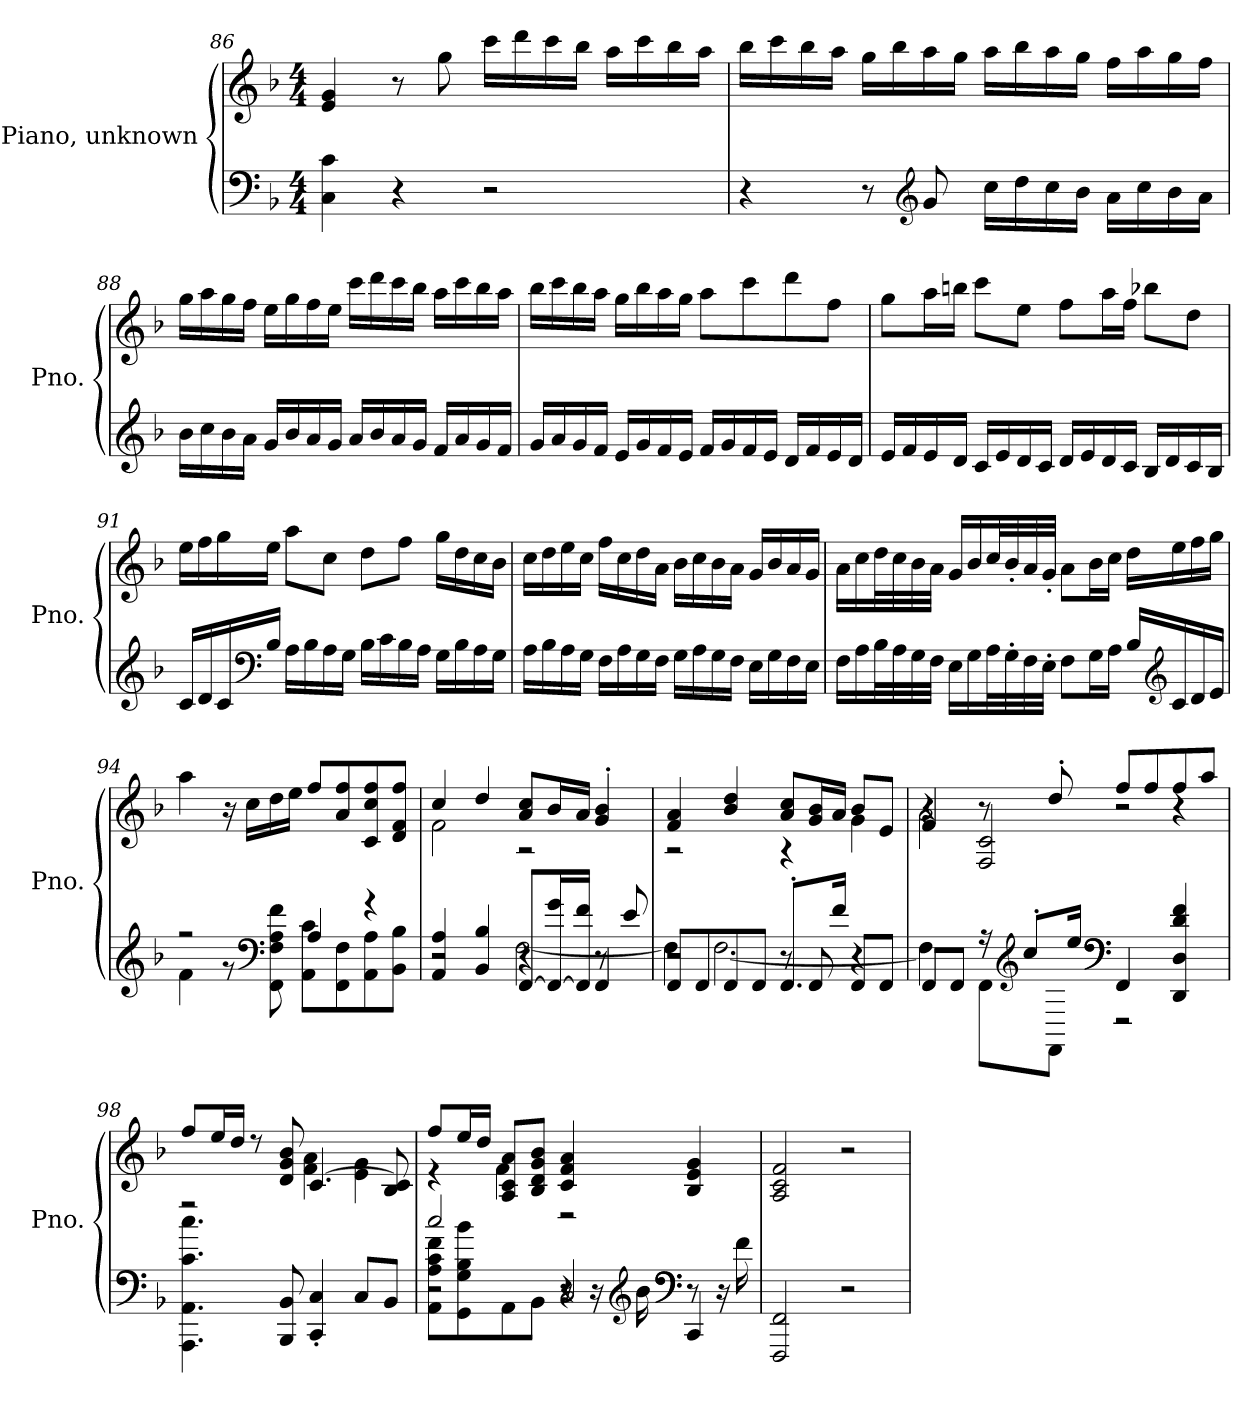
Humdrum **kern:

**kern	**kern
*part1	*part1
*staff2	*staff1
*I"Piano, unknown	*
*I'Pno.	*
*clefF4	*clefG2
*k[b-]	*k[b-]
*M4/4	*M4/4
=86	=86
4C\ 4c\	4e/ 4g/
4r	8r
.	8gg\
2r	16ccc\LL
.	16ddd\
.	16ccc\
.	16bb-\JJ
.	16aa\LL
.	16ccc\
.	16bb-\
.	16aa\JJ
=87	=87
4r	16bb-\LL
.	16ccc\
.	16bb-\
.	16aa\JJ
8r	16gg\LL
.	16bb-\
*clefG2	*
8g/	16aa\
.	16gg\JJ
16cc\LL	16aa\LL
16dd\	16bb-\
16cc\	16aa\
16b-\JJ	16gg\JJ
16a\LL	16ff\LL
16cc\	16aa\
16b-\	16gg\
16a\JJ	16ff\JJ
!!LO:LB:g=z
=88	=88
16b-\LL	16gg\LL
16cc\	16aa\
16b-\	16gg\
16a\JJ	16ff\JJ
16g/LL	16ee\LL
16b-/	16gg\
16a/	16ff\
16g/JJ	16ee\JJ
16a/LL	16ccc\LL
16b-/	16ddd\
16a/	16ccc\
16g/JJ	16bb-\JJ
16f/LL	16aa\LL
16a/	16ccc\
16g/	16bb-\
16f/JJ	16aa\JJ
=89	=89
16g/LL	16bb-\LL
16a/	16ccc\
16g/	16bb-\
16f/JJ	16aa\JJ
16e/LL	16gg\LL
16g/	16bb-\
16f/	16aa\
16e/JJ	16gg\JJ
16f/LL	8aa\L
16g/	.
16f/	8ccc\
16e/JJ	.
16d/LL	8ddd\
16f/	.
16e/	8ff\J
16d/JJ	.
!!LO:LB:g=z
=90	=90
16e/LL	8gg\L
16f/	.
16e/	16aa\L
16d/JJ	16bbn\JJ
16c/LL	8ccc\L
16e/	.
16d/	8ee\J
16c/JJ	.
16d/LL	8ff\L
16e/	.
16d/	16aa\L
16c/JJ	16ff\JJ
16B-/LL	8bb-X\L
16d/	.
16c/	8dd\J
16B-/JJ	.
=91	=91
16c/LL	16ee\LL
16d/	16ff\
16c/	16gg\
*clefF4	*
16B-/JJ	16ee\JJ
16A\LL	8aa\L
16B-\	.
16A\	8cc\J
16G\JJ	.
16B-\LL	8dd\L
16c\	.
16B-\	8ff\J
16A\JJ	.
16G\LL	16gg\LL
16B-\	16dd\
16A\	16cc\
16G\JJ	16b-\JJ
!!LO:LB:g=z
=92	=92
16A\LL	16cc\LL
16B-\	16dd\
16A\	16ee\
16G\JJ	16cc\JJ
16F\LL	16ff\LL
16A\	16cc\
16G\	16dd\
16F\JJ	16a\JJ
16G\LL	16b-\LL
16A\	16cc\
16G\	16b-\
16F\JJ	16a\JJ
16E\LL	16g/LL
16G\	16b-/
16F\	16a/
16E\JJ	16g/JJ
=93	=93
16F\LL	16a\LL
16A\	16cc\
32B-\L	32dd\L
32A\	32cc\
32G\	32b-\
32F\JJJ	32a\JJJ
16E\LL	16g/LL
16G\	16b-/
32A\L	32cc/L
32G'\	32b-'/
32F\	32a/
32E'\JJJ	32g'/JJJ
8F\L	8a\L
16G\L	16b-\L
16A\JJ	16cc\JJ
16B-/LL	16dd\LL
*clefG2	*
16c/	16ee\
16d/	16ff\
16e/JJ	16gg\JJ
=94	=94
*^	*
2r	4f\	4aa\
.	8r	16r
.	.	16cc\LL
*clefF4	*	*
.	8FF\ 8F\ 8A\ 8f\	16dd\
.	.	16ee\JJ
4A/	8AA\ 8c\L	8ff/L
.	8FF\ 8F\	8a/ 8ff/
4r	8AA\ 8A\	8c/ 8cc/ 8ff/
.	8BB-\ 8B-\J	8d/ 8f/ 8ff/J
!!LO:LB:g=z
=95	=95	=95
*	*^	*^
4AA/ 4A/	2r	2r	4cc/	2f\
4BB-/ 4B-/	.	.	4dd/	.
[8FF/L	[2F\	4r	8a/ 8cc/L	2r
16FF/_ 16g/L	.	.	16b-/L	.
16FF/] 16f/JJ	.	.	16a/JJ	.
8r	.	4FF/	4g/' 4b-/'	.
8e/	.	.	.	.
=96	=96	=96	=96	=96
8FF/L	4F\]	2r	4f/ 4a/	2r
8FF/	.	.	.	.
8FF/	[2.F\	.	4b-/ 4dd/	.
8FF/J	.	.	.	.
8.FF'/L	.	8r	8a/ 8cc/L	4r
.	.	8FF/	16g/ 16b-/L	.
16f/Jk	.	.	16a/JJ	.
8FF/L	.	4r	8b-/L	4g\
8FF/J	.	.	8e/J	.
*	*v	*v	*	*
=97	=97	=97	=97
*	*	*	*^
8FF/L	4F\]	4f/	2a\	4r
8FF/J	.	.	.	.
16r	8FF\L	8r	.	2F/ 2c/
*clefG2	*	*	*	*
8cc'/L	.	.	.	.
.	8FF\J	8dd'/	.	.
16ee/Jk	.	.	.	.
*clefF4	*	*	*	*
4FF/	2r	8ff/L	2r	.
.	.	8ff/	.	.
4DD/ 4D/ 4d/ 4f/	.	8ff/	.	4r
.	.	8aa/J	.	.
*v	*v	*	*	*
*	*	*v	*v
!!LO:LB:g=z
=98	=98	=98
4.AAA\ 4.AA\ 4.c\ 4.cc\	8ff/L	2r
.	16ee/L	.
.	16dd/JJ	.
.	8r	.
8BBB-/ 8BB-/	8d/ 8g/ 8b-/	.
4CC/' 4C/'	[4.c/	4f\ 4a\
8C/L	.	4e\ 4g\
8BB-/J	8B-/ 8c/]	.
=99	=99	=99
*^	*	*
*	*^	*	*
2cc/	8AA\ 8A\ 8c\ 8f\L	2r	8ff/L	4r
.	8GG\ 8G\ 8B-\ 8b-\	.	16ee/L	.
.	.	.	16dd/JJ	.
.	8AA\	.	8A/ 8c/ 8a/L	4f\
.	8BB-\J	.	8B-/ 8d/ 8g/ 8b-/J	.
2C/	8r	4r	4c/ 4f/ 4a/	2r
.	16r	.	.	.
*clefG2	*	*	*	*
.	16b-\	.	.	.
*clefF4	*	*	*	*
.	8r	4CC/	4B-/ 4e/ 4g/	.
.	16r	.	.	.
.	16f\	.	.	.
*v	*v	*v	*	*
*	*v	*v
=100	=100
2FFF/ 2FF/	2A/ 2c/ 2f/
2r	2r
=	=
*-	*-
